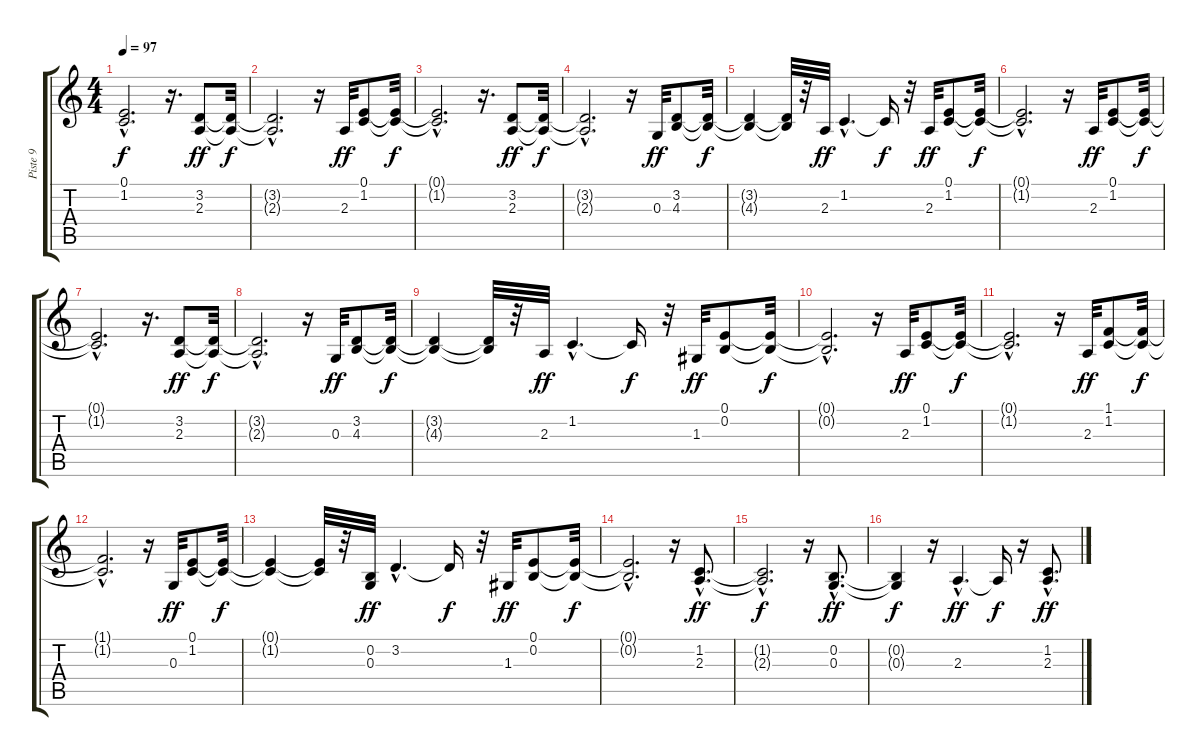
\track ("Piste 9" "Piste 9") {instrument synthstrings1}
\staff {score tabs}
\tuning (E4 B3 G3 D3 A2 E2) {hide}
\ts (4 4)
\tempo 97
\clef g2
\ks c
(0.1{hac t} 1.2{hac t}).2{d dy f} r.16{d} (3.2 2.3).8{dy ff} (3.2{t} 2.3{t}).32{dy f} |
(3.2{hac t} 2.3{hac t}).2{d} r.16 2.3.32{dy ff} (0.1 1.2).8 (0.1{t} 1.2{t}).32{dy f} |
(0.1{hac t} 1.2{hac t}).2{d} r.16{d} (3.2 2.3).8{dy ff} (3.2{t} 2.3{t}).32{dy f} |
(3.2{hac t} 2.3{hac t}).2{d} r.16 0.3.32{dy ff} (3.2 4.3).8 (3.2{t} 4.3{t}).32{dy f} |
(3.2{t} 4.3{t}).4 (3.2{t} 4.3{t}).32 r.32 2.3.32{dy ff} 1.2{hac}.4{d} 1.2{t}.16{dy f} r.32 2.3.32{dy ff} (0.1 1.2).8 (0.1{t} 1.2{t}).32{dy f} |
(0.1{hac t} 1.2{hac t}).2{d} r.16 2.3.32{dy ff} (0.1 1.2).8 (0.1{t} 1.2{t}).32{dy f} |
(0.1{hac t} 1.2{hac t}).2{d} r.16{d} (3.2 2.3).8{dy ff} (3.2{t} 2.3{t}).32{dy f} |
(3.2{hac t} 2.3{hac t}).2{d} r.16 0.3.32{dy ff} (3.2 4.3).8 (3.2{t} 4.3{t}).32{dy f} |
(3.2{t} 4.3{t}).4 (3.2{t} 4.3{t}).32 r.32 2.3.32{dy ff} 1.2{hac}.4{d} 1.2{t}.16{dy f} r.32 1.3.32{dy ff} (0.1 0.2).8 (0.1{t} 0.2{t}).32{dy f} |
(0.1{hac t} 0.2{hac t}).2{d} r.16 2.3.32{dy ff} (0.1 1.2).8 (0.1{t} 1.2{t}).32{dy f} |
(0.1{hac t} 1.2{hac t}).2{d} r.16 2.3.32{dy ff} (1.1 1.2).8 (1.1{t} 1.2{t}).32{dy f} |
(1.1{hac t} 1.2{hac t}).2{d} r.16 0.3.32{dy ff} (0.1 1.2).8 (0.1{t} 1.2{t}).32{dy f} |
(0.1{t} 1.2{t}).4 (0.1{t} 1.2{t}).32 r.32 (0.2 0.3).32{dy ff} 3.2{hac}.4{d} 3.2{t}.16{dy f} r.32 1.3.32{dy ff} (0.1 0.2).8 (0.1{t} 0.2{t}).32{dy f} |
(0.1{hac t} 0.2{hac t}).2{d} r.16 (1.2{hac} 2.3{hac}).8{d dy ff} |
(1.2{hac t} 2.3{hac t}).2{d dy f} r.16 (0.2{hac} 0.3{hac}).8{d dy ff} |
(0.2{t} 0.3{t}).4{dy f} r.16 2.3{hac}.4{d dy ff} 2.3{t}.16{dy f} r.16 (1.2{hac} 2.3{hac}).8{d dy ff}
